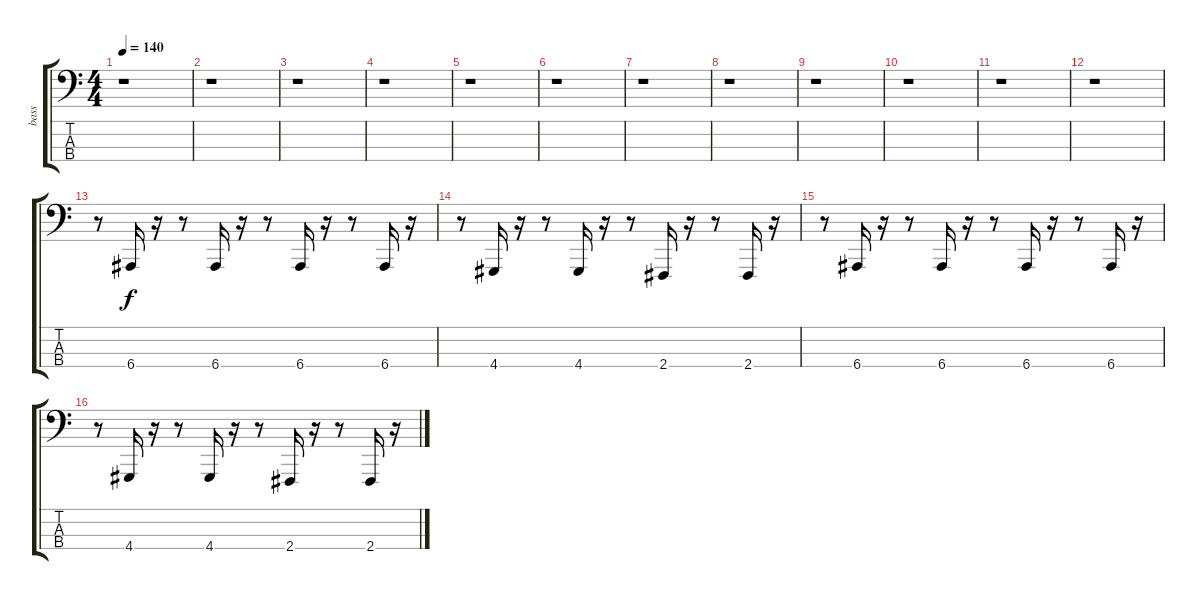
\track ("bass" "bass") {instrument lead2sawtooth}
\staff {score tabs}
\tuning (G2 D2 A1 E1) {hide}
\ts (4 4)
\tempo 140
\clef f4
\ks c
r.1{dy f instrument lead2sawtooth} |
r.1 |
r.1 |
r.1 |
r.1 |
r.1 |
r.1 |
r.1 |
r.1 |
r.1 |
r.1 |
r.1 |
r.8 6.4.16 r.16 r.8 6.4.16 r.16 r.8 6.4.16 r.16 r.8 6.4.16 r.16 |
r.8 4.4.16 r.16 r.8 4.4.16 r.16 r.8 2.4.16 r.16 r.8 2.4.16 r.16 |
r.8 6.4.16 r.16 r.8 6.4.16 r.16 r.8 6.4.16 r.16 r.8 6.4.16 r.16 |
r.8 4.4.16 r.16 r.8 4.4.16 r.16 r.8 2.4.16 r.16 r.8 2.4.16 r.16
